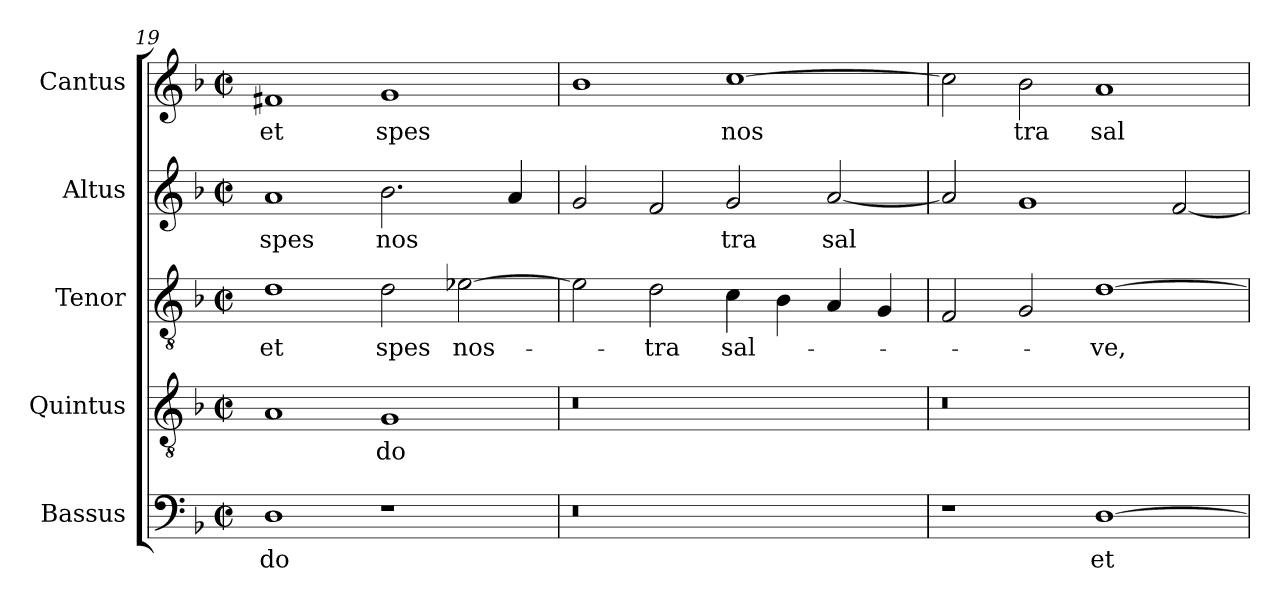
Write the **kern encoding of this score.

**kern	**text	**kern	**text	**kern	**text	**kern	**text	**kern	**text
*part5	*part5	*part4	*part4	*part3	*part3	*part2	*part2	*part1	*part1
*staff5	*staff5	*staff4	*staff4	*staff3	*staff3	*staff2	*staff2	*staff1	*staff1
*I"Bassus	*	*I"Quintus	*	*I"Tenor	*	*I"Altus	*	*I"Cantus	*
*clefF4	*	*clefGv2	*	*clefGv2	*	*clefG2	*	*clefG2	*
*k[b-]	*	*k[b-]	*	*k[b-]	*	*k[b-]	*	*k[b-]	*
*F:	*	*F:	*	*F:	*	*F:	*	*F:	*
*M2/2	*	*M2/2	*	*M2/2	*	*M2/2	*	*M2/2	*
*met(c|)	*	*met(c|)	*	*met(c|)	*	*met(c|)	*	*met(c|)	*
=19	=19	=19	=19	=19	=19	=19	=19	=19	=19
!	!LO:LY:b:cj	!	!	!	!LO:LY:b:cj	!	!LO:LY:b:cj	!	!LO:LY:b:cj
1D	do	1A	.	1d	et	1a	spes	1f#X	et
!	!	!	!LO:LY:b:cj	!	!LO:LY:b:cj	!	!LO:LY:b	!	!LO:LY:b
1r	.	1G	-do	2d\	spes	2.b-\	nos	1g	spes
!	!	!	!	!	!LO:LY:b	!	!	!	!
.	.	.	.	[>2e-X\	nos-	.	.	.	.
.	.	.	.	.	.	4a/	.	.	.
=20	=20	=20	=20	=20	=20	=20	=20	=20	=20
0r	.	0r	.	2e-\]	.	2g/	.	1b-	.
!	!	!	!	!	!LO:LY:b:cj	!	!	!	!
.	.	.	.	2d\	-tra	2f/	.	.	.
!	!	!	!	!	!LO:LY:b	!	!LO:LY:b:cj	!	!LO:LY:b:cj
.	.	.	.	4c\	sal-	2g/	tra	[>1cc	nos
.	.	.	.	4B-\	.	.	.	.	.
!	!	!	!	!	!	!	!LO:LY:b	!	!
.	.	.	.	4A/	.	[<2a/	sal	.	.
.	.	.	.	4G/	.	.	.	.	.
=21	=21	=21	=21	=21	=21	=21	=21	=21	=21
1r	.	0r	.	2F/	.	2a/]	.	2cc\]	.
!	!	!	!	!	!	!	!	!	!LO:LY:b:cj
.	.	.	.	2G/	.	1g	.	2b-\	tra
!	!LO:LY:b:cj	!	!	!	!LO:LY:b:cj	!	!	!	!LO:LY:b:cj
[>1D	et	.	.	[>1d	-ve,	.	.	1a	sal
.	.	.	.	.	.	[<2f/	.	.	.
=	=	=	=	=	=	=	=	=	=
*-	*-	*-	*-	*-	*-	*-	*-	*-	*-
